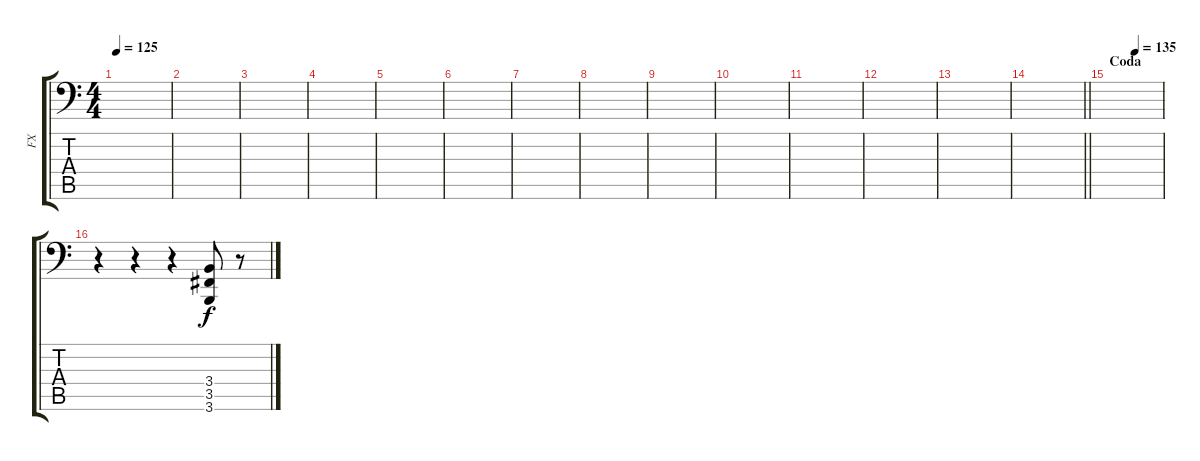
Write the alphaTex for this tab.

\track ("FX" "FX") {instrument applause}
\staff {score tabs}
\tuning (Bb3 F3 Db3 Ab2 Eb2 Ab1) {hide}
\ts (4 4)
\tempo 125
\clef f4
\ks c
|
|
|
|
|
|
|
|
|
|
|
|
|
\barLineRight lightlight
|
\section ("" "Coda")
\tempo (135 0.5)
|
r.4 r.4 r.4 (3.4 3.5 3.6).8 r.8
